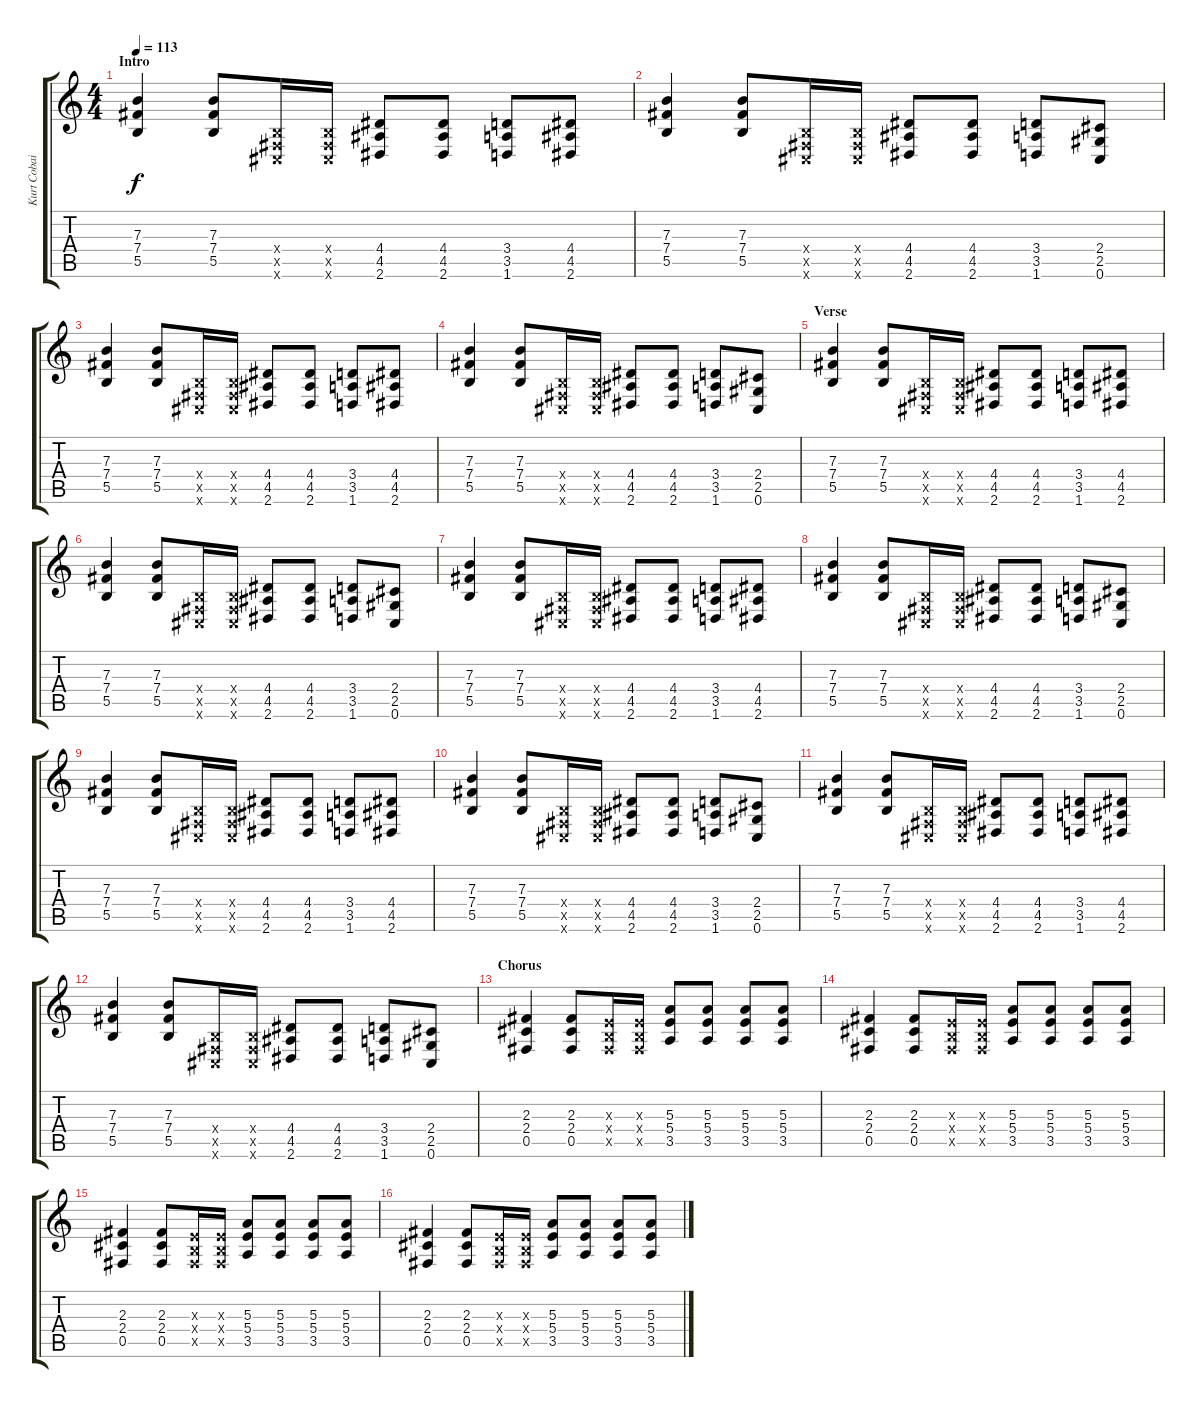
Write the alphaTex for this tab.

\track ("Kurt Cobain" "Kurt Cobai") {instrument distortionguitar}
\staff {score tabs}
\tuning (Db4 Ab3 E3 B2 Gb2 Db2) {hide}
\ts (4 4)
\section ("" "Intro")
\tempo 113
\clef g2
\ks c
(7.3 7.4 5.5).4{dy f instrument distortionguitar} (7.3 7.4 5.5).8 (0.4{x} 0.5{x} 0.6{x}).16 (0.4{x} 0.5{x} 0.6{x}).16 (4.4 4.5 2.6).8 (4.4 4.5 2.6).8 (3.4 3.5 1.6).8 (4.4 4.5 2.6).8 |
(7.3 7.4 5.5).4 (7.3 7.4 5.5).8 (0.4{x} 0.5{x} 0.6{x}).16 (0.4{x} 0.5{x} 0.6{x}).16 (4.4 4.5 2.6).8 (4.4 4.5 2.6).8 (3.4 3.5 1.6).8 (2.4 2.5 0.6).8 |
(7.3 7.4 5.5).4 (7.3 7.4 5.5).8 (0.4{x} 0.5{x} 0.6{x}).16 (0.4{x} 0.5{x} 0.6{x}).16 (4.4 4.5 2.6).8 (4.4 4.5 2.6).8 (3.4 3.5 1.6).8 (4.4 4.5 2.6).8 |
(7.3 7.4 5.5).4 (7.3 7.4 5.5).8 (0.4{x} 0.5{x} 0.6{x}).16 (0.4{x} 0.5{x} 0.6{x}).16 (4.4 4.5 2.6).8 (4.4 4.5 2.6).8 (3.4 3.5 1.6).8 (2.4 2.5 0.6).8 |
\section ("" "Verse")
(7.3 7.4 5.5).4 (7.3 7.4 5.5).8 (0.4{x} 0.5{x} 0.6{x}).16 (0.4{x} 0.5{x} 0.6{x}).16 (4.4 4.5 2.6).8 (4.4 4.5 2.6).8 (3.4 3.5 1.6).8 (4.4 4.5 2.6).8 |
(7.3 7.4 5.5).4 (7.3 7.4 5.5).8 (0.4{x} 0.5{x} 0.6{x}).16 (0.4{x} 0.5{x} 0.6{x}).16 (4.4 4.5 2.6).8 (4.4 4.5 2.6).8 (3.4 3.5 1.6).8 (2.4 2.5 0.6).8 |
(7.3 7.4 5.5).4 (7.3 7.4 5.5).8 (0.4{x} 0.5{x} 0.6{x}).16 (0.4{x} 0.5{x} 0.6{x}).16 (4.4 4.5 2.6).8 (4.4 4.5 2.6).8 (3.4 3.5 1.6).8 (4.4 4.5 2.6).8 |
(7.3 7.4 5.5).4 (7.3 7.4 5.5).8 (0.4{x} 0.5{x} 0.6{x}).16 (0.4{x} 0.5{x} 0.6{x}).16 (4.4 4.5 2.6).8 (4.4 4.5 2.6).8 (3.4 3.5 1.6).8 (2.4 2.5 0.6).8 |
(7.3 7.4 5.5).4 (7.3 7.4 5.5).8 (0.4{x} 0.5{x} 0.6{x}).16 (0.4{x} 0.5{x} 0.6{x}).16 (4.4 4.5 2.6).8 (4.4 4.5 2.6).8 (3.4 3.5 1.6).8 (4.4 4.5 2.6).8 |
(7.3 7.4 5.5).4 (7.3 7.4 5.5).8 (0.4{x} 0.5{x} 0.6{x}).16 (0.4{x} 0.5{x} 0.6{x}).16 (4.4 4.5 2.6).8 (4.4 4.5 2.6).8 (3.4 3.5 1.6).8 (2.4 2.5 0.6).8 |
(7.3 7.4 5.5).4 (7.3 7.4 5.5).8 (0.4{x} 0.5{x} 0.6{x}).16 (0.4{x} 0.5{x} 0.6{x}).16 (4.4 4.5 2.6).8 (4.4 4.5 2.6).8 (3.4 3.5 1.6).8 (4.4 4.5 2.6).8 |
(7.3 7.4 5.5).4 (7.3 7.4 5.5).8 (0.4{x} 0.5{x} 0.6{x}).16 (0.4{x} 0.5{x} 0.6{x}).16 (4.4 4.5 2.6).8 (4.4 4.5 2.6).8 (3.4 3.5 1.6).8 (2.4 2.5 0.6).8 |
\section ("" "Chorus")
(2.3 2.4 0.5).4 (2.3 2.4 0.5).8 (0.3{x} 0.4{x} 0.5{x}).16 (0.3{x} 0.4{x} 0.5{x}).16 (5.3 5.4 3.5).8 (5.3 5.4 3.5).8 (5.3 5.4 3.5).8 (5.3 5.4 3.5).8 |
(2.3 2.4 0.5).4 (2.3 2.4 0.5).8 (0.3{x} 0.4{x} 0.5{x}).16 (0.3{x} 0.4{x} 0.5{x}).16 (5.3 5.4 3.5).8 (5.3 5.4 3.5).8 (5.3 5.4 3.5).8 (5.3 5.4 3.5).8 |
(2.3 2.4 0.5).4 (2.3 2.4 0.5).8 (0.3{x} 0.4{x} 0.5{x}).16 (0.3{x} 0.4{x} 0.5{x}).16 (5.3 5.4 3.5).8 (5.3 5.4 3.5).8 (5.3 5.4 3.5).8 (5.3 5.4 3.5).8 |
(2.3 2.4 0.5).4 (2.3 2.4 0.5).8 (0.3{x} 0.4{x} 0.5{x}).16 (0.3{x} 0.4{x} 0.5{x}).16 (5.3 5.4 3.5).8 (5.3 5.4 3.5).8 (5.3 5.4 3.5).8 (5.3 5.4 3.5).8
